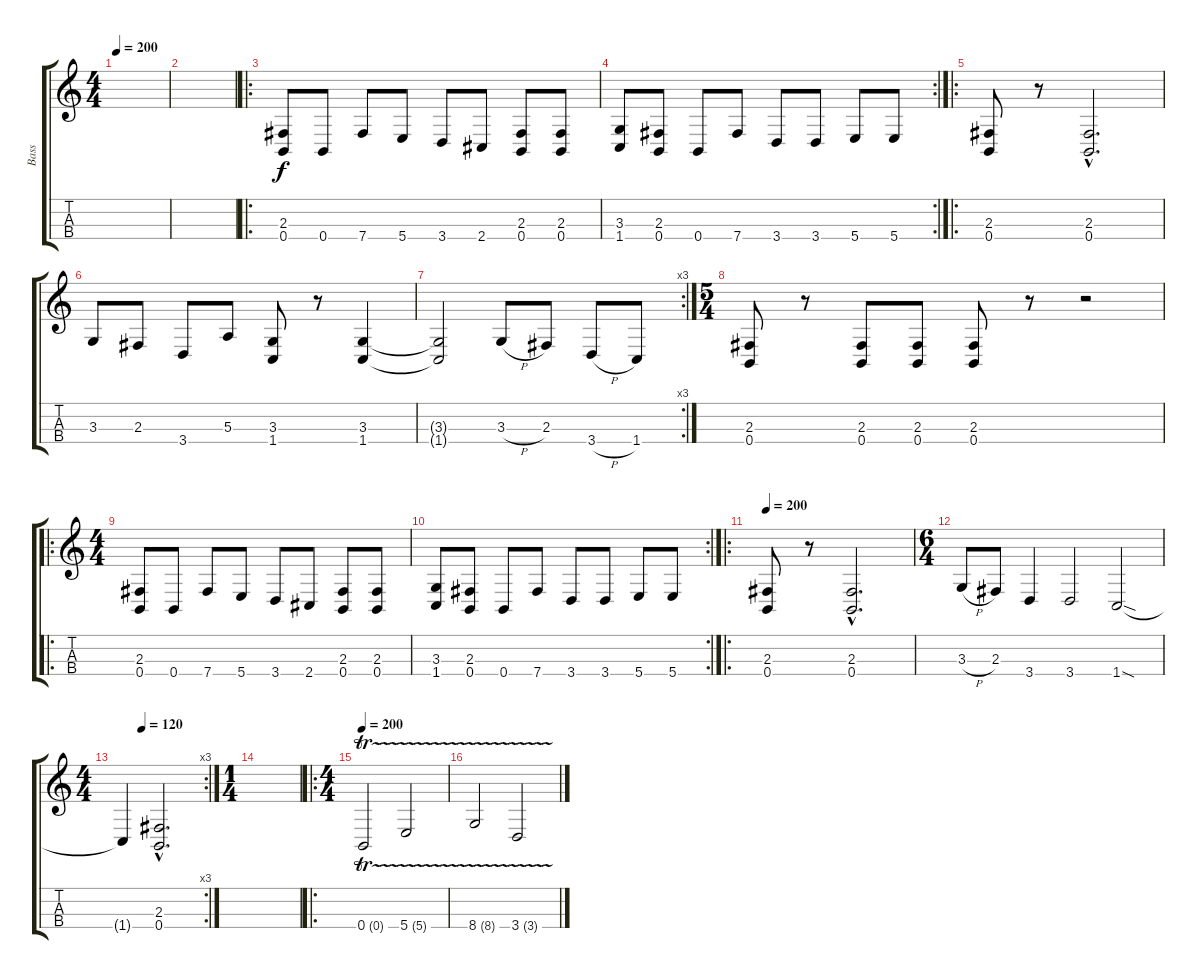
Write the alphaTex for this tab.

\track ("Bass" "Bass") {instrument distortionguitar}
\staff {score tabs}
\tuning (D3 A2 E2 B1) {hide}
\ts (4 4)
\tempo 200
\clef g2
\ks c
|
|
\ro
(2.3 0.4).8 0.4.8 7.4.8 5.4.8 3.4.8 2.4.8 (2.3 0.4).8 (2.3 0.4).8 |
\rc 2
(3.3 1.4).8 (2.3 0.4).8 0.4.8 7.4.8 3.4.8 3.4.8 5.4.8 5.4.8 |
\ro
(2.3 0.4).8 r.8 (2.3{hac} 0.4{hac}).2{d} |
3.3.8 2.3.8 3.4.8 5.3.8 (3.3 1.4).8 r.8 (3.3 1.4).4 |
\rc 3
(3.3{t} 1.4{t}).2 3.3{h}.8 2.3.8 3.4{h}.8 1.4.8 |
\ts (5 4)
(2.3 0.4).8 r.8 (2.3 0.4).8 (2.3 0.4).8 (2.3 0.4).8 r.8 r.2 |
\ro
\ts (4 4)
(2.3 0.4).8 0.4.8 7.4.8 5.4.8 3.4.8 2.4.8 (2.3 0.4).8 (2.3 0.4).8 |
\rc 2
(3.3 1.4).8 (2.3 0.4).8 0.4.8 7.4.8 3.4.8 3.4.8 5.4.8 5.4.8 |
\ro
\tempo 200
(2.3 0.4).8 r.8 (2.3{hac} 0.4{hac}).2{d} |
\ts (6 4)
3.3{h}.8 2.3.8 3.4.4 3.4.2 1.4{sod}.2 |
\rc 3
\ts (4 4)
\tempo (120 0.25)
1.4{t}.4 (2.3{hac} 0.4{hac}).2{d} |
\ts (1 4)
|
\ro
\ts (4 4)
\tempo 200
0.4{tr (0 16)}.2 5.4{tr (5 16)}.2 |
8.4{tr (8 16)}.2 3.4{tr (3 16)}.2
